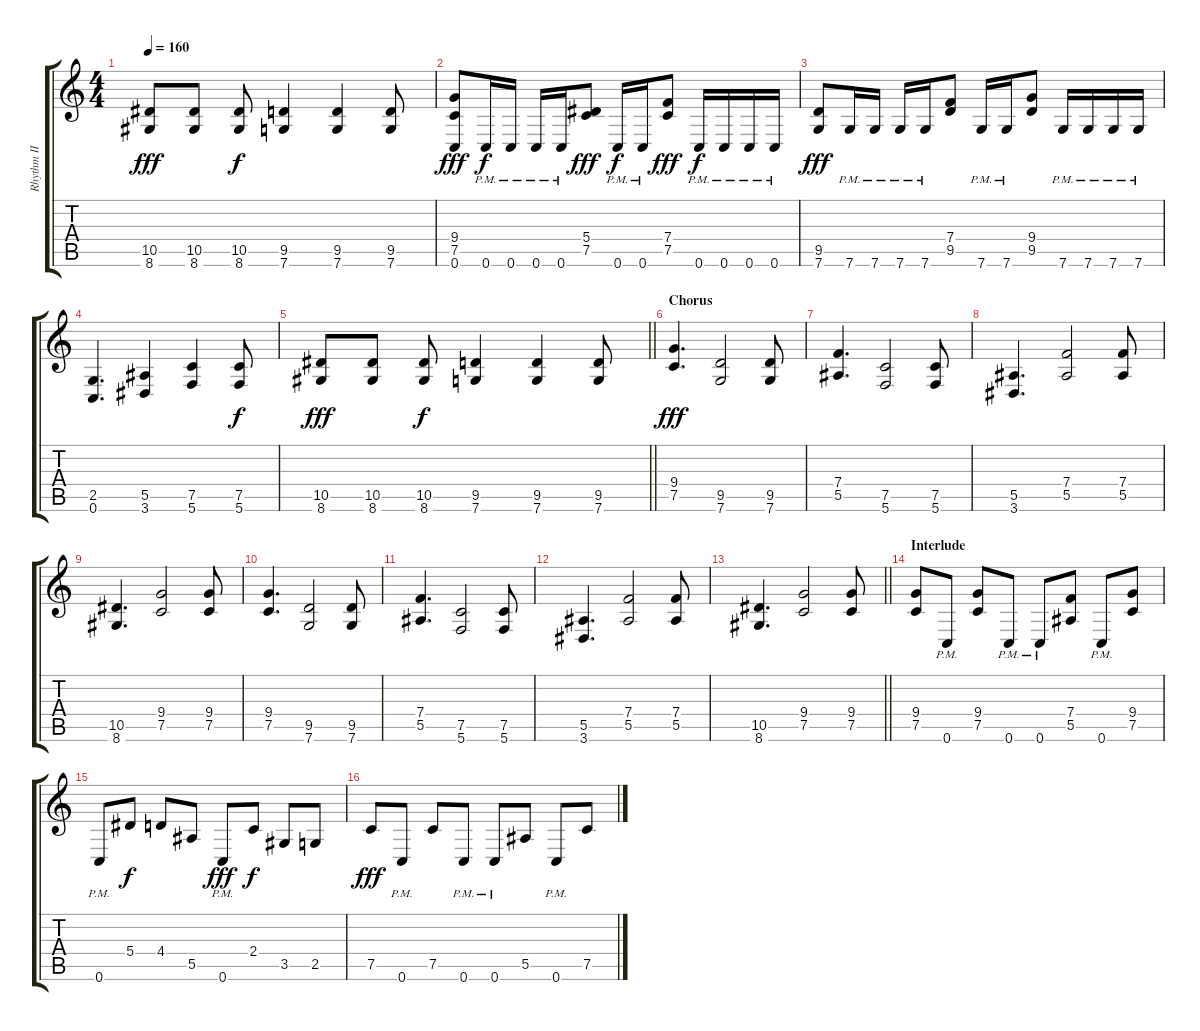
\track ("Rhythm II" "Rhythm II") {instrument distortionguitar}
\staff {score tabs}
\tuning (C4 G3 Eb3 Bb2 F2 C2) {hide}
\ts (4 4)
\tempo 160
\clef g2
\ks c
(10.5 8.6).8{dy fff} (10.5 8.6).8 (10.5 8.6).8{dy f} (9.5 7.6).4 (9.5 7.6).4 (9.5 7.6).8 |
(9.4 7.5 0.6).8{dy fff} 0.6{pm}.16{dy f} 0.6{pm}.16 0.6{pm}.16 0.6{pm}.16 (5.4 7.5).8{dy fff} 0.6{pm}.16{dy f} 0.6{pm}.16 (7.4 7.5).8{dy fff} 0.6{pm}.16{dy f} 0.6{pm}.16 0.6{pm}.16 0.6{pm}.16 |
(9.5 7.6).8{dy fff} 7.6{pm}.16 7.6{pm}.16 7.6{pm}.16 7.6{pm}.16 (7.4 9.5).8 7.6{pm}.16 7.6{pm}.16 (9.4 9.5).8 7.6{pm}.16 7.6{pm}.16 7.6{pm}.16 7.6{pm}.16 |
(2.5 0.6).4{d} (5.5 3.6).4 (7.5 5.6).4 (7.5 5.6).8{dy f} |
\barLineRight lightlight
(10.5 8.6).8{dy fff} (10.5 8.6).8 (10.5 8.6).8{dy f} (9.5 7.6).4 (9.5 7.6).4 (9.5 7.6).8 |
\section ("" "Chorus")
(9.4 7.5).4{d dy fff} (9.5 7.6).2 (9.5 7.6).8 |
(7.4 5.5).4{d} (7.5 5.6).2 (7.5 5.6).8 |
(5.5 3.6).4{d} (7.4 5.5).2 (7.4 5.5).8 |
(10.5 8.6).4{d} (9.4 7.5).2 (9.4 7.5).8 |
(9.4 7.5).4{d} (9.5 7.6).2 (9.5 7.6).8 |
(7.4 5.5).4{d} (7.5 5.6).2 (7.5 5.6).8 |
(5.5 3.6).4{d} (7.4 5.5).2 (7.4 5.5).8 |
\barLineRight lightlight
(10.5 8.6).4{d} (9.4 7.5).2 (9.4 7.5).8 |
\section ("" "Interlude")
(9.4 7.5).8 0.6{pm}.8 (9.4 7.5).8 0.6{pm}.8 0.6{pm}.8 (7.4 5.5).8 0.6{pm}.8 (9.4 7.5).8 |
0.6{pm}.8 5.4.8{dy f} 4.4.8 5.5.8 0.6{pm}.8{dy fff} 2.4.8{dy f} 3.5.8 2.5.8 |
7.5.8{dy fff} 0.6{pm}.8 7.5.8 0.6{pm}.8 0.6{pm}.8 5.5.8 0.6{pm}.8 7.5.8
